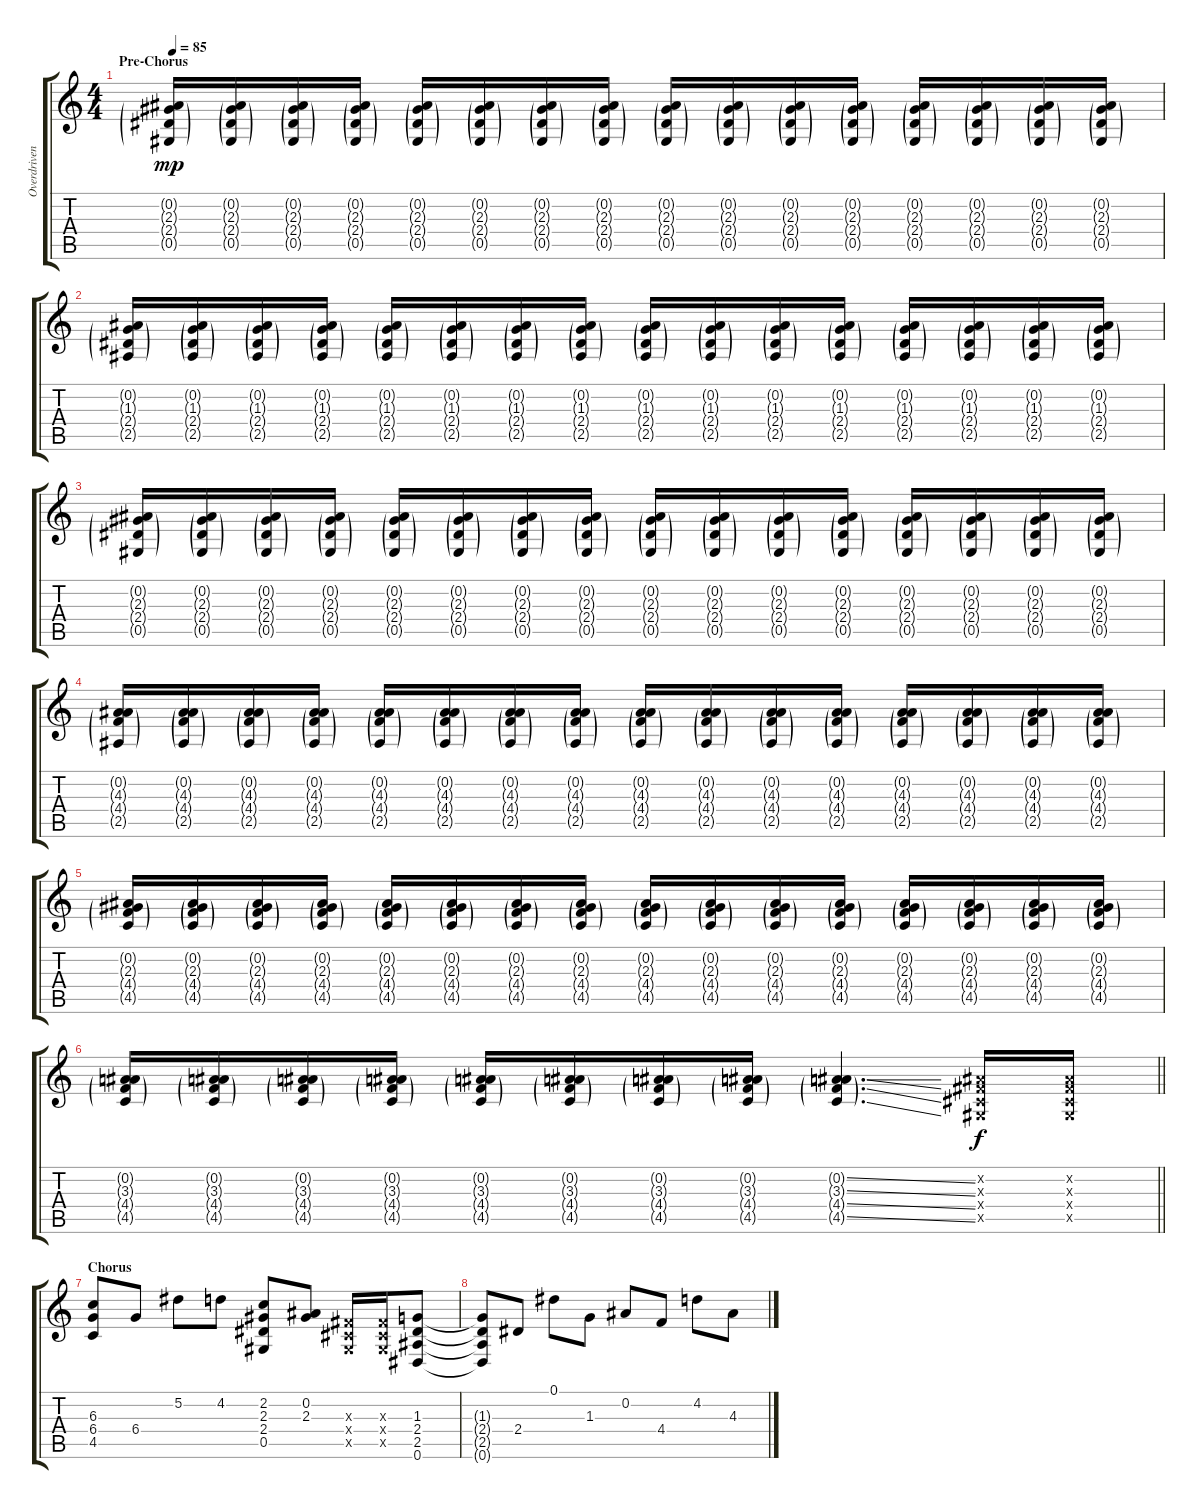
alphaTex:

\track ("Overdriven Guitar" "Overdriven") {instrument overdrivenguitar}
\staff {score tabs}
\tuning (Eb4 Bb3 Gb3 Db3 Ab2 Eb2) {hide}
\ts (4 4)
\section ("" "Pre-Chorus")
\tempo 85
\clef g2
\ks c
(0.2{g} 2.3{g} 2.4{g} 0.5{g}).16{dy mp volume 16} (0.2{g} 2.3{g} 2.4{g} 0.5{g}).16 (0.2{g} 2.3{g} 2.4{g} 0.5{g}).16 (0.2{g} 2.3{g} 2.4{g} 0.5{g}).16 (0.2{g} 2.3{g} 2.4{g} 0.5{g}).16 (0.2{g} 2.3{g} 2.4{g} 0.5{g}).16 (0.2{g} 2.3{g} 2.4{g} 0.5{g}).16 (0.2{g} 2.3{g} 2.4{g} 0.5{g}).16 (0.2{g} 2.3{g} 2.4{g} 0.5{g}).16 (0.2{g} 2.3{g} 2.4{g} 0.5{g}).16 (0.2{g} 2.3{g} 2.4{g} 0.5{g}).16 (0.2{g} 2.3{g} 2.4{g} 0.5{g}).16 (0.2{g} 2.3{g} 2.4{g} 0.5{g}).16 (0.2{g} 2.3{g} 2.4{g} 0.5{g}).16 (0.2{g} 2.3{g} 2.4{g} 0.5{g}).16 (0.2{g} 2.3{g} 2.4{g} 0.5{g}).16 |
(0.2{g} 1.3{g} 2.4{g} 2.5{g}).16 (0.2{g} 1.3{g} 2.4{g} 2.5{g}).16 (0.2{g} 1.3{g} 2.4{g} 2.5{g}).16 (0.2{g} 1.3{g} 2.4{g} 2.5{g}).16 (0.2{g} 1.3{g} 2.4{g} 2.5{g}).16 (0.2{g} 1.3{g} 2.4{g} 2.5{g}).16 (0.2{g} 1.3{g} 2.4{g} 2.5{g}).16 (0.2{g} 1.3{g} 2.4{g} 2.5{g}).16 (0.2{g} 1.3{g} 2.4{g} 2.5{g}).16 (0.2{g} 1.3{g} 2.4{g} 2.5{g}).16 (0.2{g} 1.3{g} 2.4{g} 2.5{g}).16 (0.2{g} 1.3{g} 2.4{g} 2.5{g}).16 (0.2{g} 1.3{g} 2.4{g} 2.5{g}).16 (0.2{g} 1.3{g} 2.4{g} 2.5{g}).16 (0.2{g} 1.3{g} 2.4{g} 2.5{g}).16 (0.2{g} 1.3{g} 2.4{g} 2.5{g}).16 |
(0.2{g} 2.3{g} 2.4{g} 0.5{g}).16 (0.2{g} 2.3{g} 2.4{g} 0.5{g}).16 (0.2{g} 2.3{g} 2.4{g} 0.5{g}).16 (0.2{g} 2.3{g} 2.4{g} 0.5{g}).16 (0.2{g} 2.3{g} 2.4{g} 0.5{g}).16 (0.2{g} 2.3{g} 2.4{g} 0.5{g}).16 (0.2{g} 2.3{g} 2.4{g} 0.5{g}).16 (0.2{g} 2.3{g} 2.4{g} 0.5{g}).16 (0.2{g} 2.3{g} 2.4{g} 0.5{g}).16 (0.2{g} 2.3{g} 2.4{g} 0.5{g}).16 (0.2{g} 2.3{g} 2.4{g} 0.5{g}).16 (0.2{g} 2.3{g} 2.4{g} 0.5{g}).16 (0.2{g} 2.3{g} 2.4{g} 0.5{g}).16 (0.2{g} 2.3{g} 2.4{g} 0.5{g}).16 (0.2{g} 2.3{g} 2.4{g} 0.5{g}).16 (0.2{g} 2.3{g} 2.4{g} 0.5{g}).16 |
(0.2{g} 4.3{g} 4.4{g} 2.5{g}).16 (0.2{g} 4.3{g} 4.4{g} 2.5{g}).16 (0.2{g} 4.3{g} 4.4{g} 2.5{g}).16 (0.2{g} 4.3{g} 4.4{g} 2.5{g}).16 (0.2{g} 4.3{g} 4.4{g} 2.5{g}).16 (0.2{g} 4.3{g} 4.4{g} 2.5{g}).16 (0.2{g} 4.3{g} 4.4{g} 2.5{g}).16 (0.2{g} 4.3{g} 4.4{g} 2.5{g}).16 (0.2{g} 4.3{g} 4.4{g} 2.5{g}).16 (0.2{g} 4.3{g} 4.4{g} 2.5{g}).16 (0.2{g} 4.3{g} 4.4{g} 2.5{g}).16 (0.2{g} 4.3{g} 4.4{g} 2.5{g}).16 (0.2{g} 4.3{g} 4.4{g} 2.5{g}).16 (0.2{g} 4.3{g} 4.4{g} 2.5{g}).16 (0.2{g} 4.3{g} 4.4{g} 2.5{g}).16 (0.2{g} 4.3{g} 4.4{g} 2.5{g}).16 |
(0.2{g} 2.3{g} 4.4{g} 4.5{g}).16 (0.2{g} 2.3{g} 4.4{g} 4.5{g}).16 (0.2{g} 2.3{g} 4.4{g} 4.5{g}).16 (0.2{g} 2.3{g} 4.4{g} 4.5{g}).16 (0.2{g} 2.3{g} 4.4{g} 4.5{g}).16 (0.2{g} 2.3{g} 4.4{g} 4.5{g}).16 (0.2{g} 2.3{g} 4.4{g} 4.5{g}).16 (0.2{g} 2.3{g} 4.4{g} 4.5{g}).16 (0.2{g} 2.3{g} 4.4{g} 4.5{g}).16 (0.2{g} 2.3{g} 4.4{g} 4.5{g}).16 (0.2{g} 2.3{g} 4.4{g} 4.5{g}).16 (0.2{g} 2.3{g} 4.4{g} 4.5{g}).16 (0.2{g} 2.3{g} 4.4{g} 4.5{g}).16 (0.2{g} 2.3{g} 4.4{g} 4.5{g}).16 (0.2{g} 2.3{g} 4.4{g} 4.5{g}).16 (0.2{g} 2.3{g} 4.4{g} 4.5{g}).16 |
\barLineRight lightlight
(0.2{g} 3.3{g} 4.4{g} 4.5{g}).16 (0.2{g} 3.3{g} 4.4{g} 4.5{g}).16 (0.2{g} 3.3{g} 4.4{g} 4.5{g}).16 (0.2{g} 3.3{g} 4.4{g} 4.5{g}).16 (0.2{g} 3.3{g} 4.4{g} 4.5{g}).16 (0.2{g} 3.3{g} 4.4{g} 4.5{g}).16 (0.2{g} 3.3{g} 4.4{g} 4.5{g}).16 (0.2{g} 3.3{g} 4.4{g} 4.5{g}).16 (0.2{ss g} 3.3{ss g} 4.4{ss g} 4.5{ss g}).4{d} (0.2{x} 0.3{x} 0.4{x} 0.5{x}).16{dy f} (0.2{x} 0.3{x} 0.4{x} 0.5{x}).16 |
\section ("" "Chorus")
(6.3 6.4 4.5).8{volume 12 balance 4} 6.4.8 5.2.8 4.2.8 (2.2 2.3 2.4 0.5).8 (0.2 2.3).8 (0.3{x} 0.4{x} 0.5{x}).16 (0.3{x} 0.4{x} 0.5{x}).16 (1.3 2.4 2.5 0.6).8 |
(1.3{t} 2.4{t} 2.5{t} 0.6{t}).8 2.4.8 0.1.8 1.3.8 0.2.8 4.4.8 4.2.8 4.3.8
